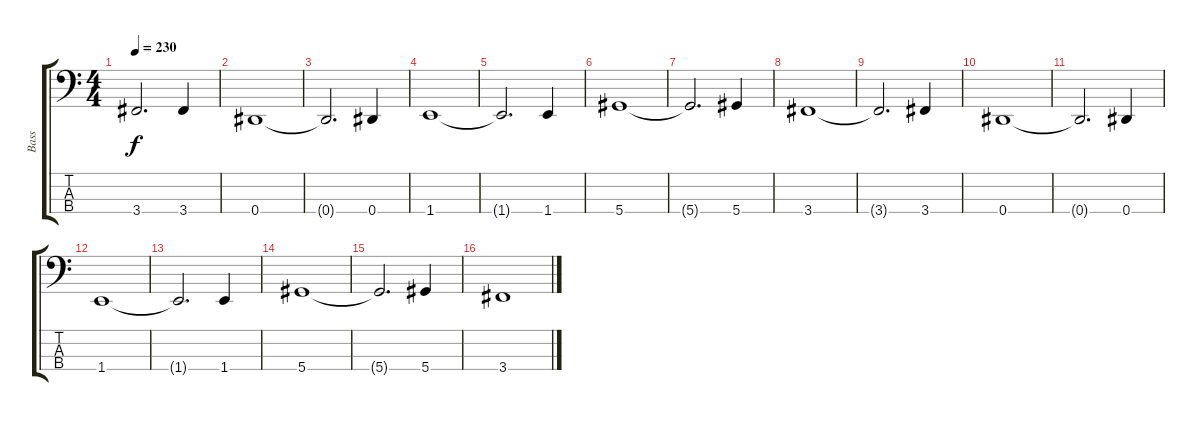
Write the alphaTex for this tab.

\track ("Bass" "Bass") {instrument electricbasspick}
\staff {score tabs}
\tuning (Gb2 Db2 Ab1 Eb1) {hide}
\ts (4 4)
\tempo 230
\clef f4
\ks c
3.4{t}.2{d dy f} 3.4.4 |
0.4.1 |
0.4{t}.2{d} 0.4.4 |
1.4.1 |
1.4{t}.2{d} 1.4.4 |
5.4.1 |
5.4{t}.2{d} 5.4.4 |
3.4.1 |
3.4{t}.2{d} 3.4.4 |
0.4.1 |
0.4{t}.2{d} 0.4.4 |
1.4.1 |
1.4{t}.2{d} 1.4.4 |
5.4.1 |
5.4{t}.2{d} 5.4.4 |
3.4.1
